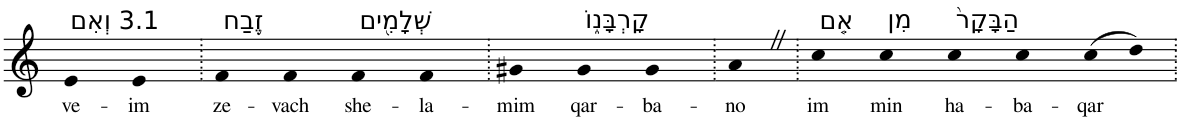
**kern	**text
*part1	*part1
*staff1	*staff1
*I"Piano	*
*I'Pno	*
*clefG2	*
*k[]	*
=1	=1
!LO:TX:a:t=3.1 וְאִם	!
!	!LO:LY:b
4e	ve-
!	!LO:LY:b
4e	-im
=2.	=2.
!LO:TX:a:t=זֶ֥בַח	!
!	!LO:LY:b
4f	ze-
!	!LO:LY:b
4f	-vach
!LO:TX:a:t=שְׁלָמִ֖ים	!
!	!LO:LY:b
4f	she-
!	!LO:LY:b
4f	-la-
=3.	=3.
!	!LO:LY:b
4g#X	-mim
!LO:TX:a:t=קָרְבָּנ֑וֹ	!
!	!LO:LY:b
4g#	qar-
!	!LO:LY:b
4g#	-ba-
=4.	=4.
!	!LO:LY:b
4aZ	-no
=5.	=5.
!LO:TX:a:t=אִ֤ם	!
!	!LO:LY:b
4cc	im
!LO:TX:a:t=מִן	!
!	!LO:LY:b
4cc	min
!LO:TX:a:t=הַבָּקָר֙	!
!	!LO:LY:b
4cc	ha-
!	!LO:LY:b
4cc	-ba-
!	!LO:LY:b
(>8cc	-qar
8dd)	.
=.	=.
*-	*-
